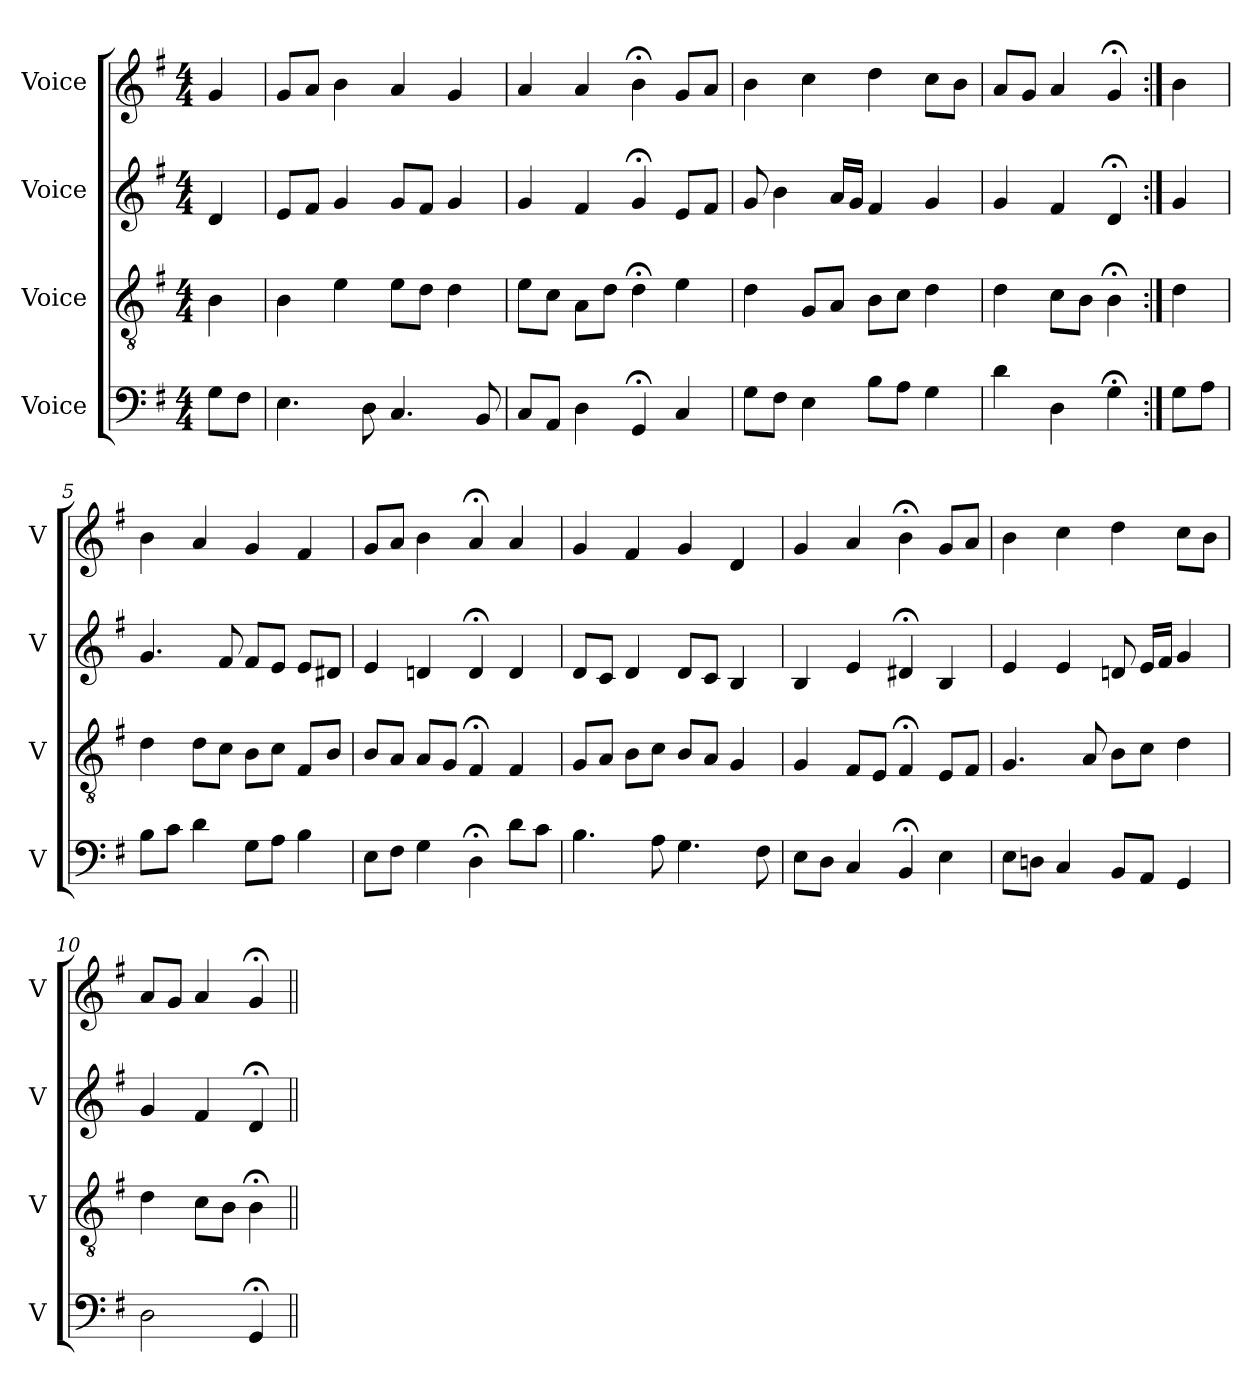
**kern	**kern	**kern	**kern
*part4	*part3	*part2	*part1
*staff4	*staff3	*staff2	*staff1
*I"Voice	*I"Voice	*I"Voice	*I"Voice
*I'V	*I'V	*I'V	*I'V
*clefF4	*clefGv2	*clefG2	*clefG2
*k[f#]	*k[f#]	*k[f#]	*k[f#]
*M4/4	*M4/4	*M4/4	*M4/4
=	=	=	=
8G\L	4B\	4d/	4g/
8F#\J	.	.	.
=1	=1	=1	=1
4.E\	4B\	8e/L	8g/L
.	.	8f#/J	8a/J
.	4e\	4g/	4b\
8D\	.	.	.
4.C/	8e\L	8g/L	4a/
.	8d\J	8f#/J	.
.	4d\	4g/	4g/
8BB/	.	.	.
=2	=2	=2	=2
8C/L	8e\L	4g/	4a/
8AA/J	8c\J	.	.
4D\	8A\L	4f#/	4a/
.	8d\J	.	.
4GG;</	4d;<\	4g;</	4b;<\
4C/	4e\	8e/L	8g/L
.	.	8f#/J	8a/J
=3	=3	=3	=3
8G\L	4d\	8g/	4b\
8F#\J	.	4b\	.
4E\	8G/L	.	4cc\
.	8A/J	16a/LL	.
.	.	16g/JJ	.
8B\L	8B\L	4f#/	4dd\
8A\J	8c\J	.	.
4G\	4d\	4g/	8cc\L
.	.	.	8b\J
=4	=4	=4	=4
4d\	4d\	4g/	8a/L
.	.	.	8g/J
4D\	8c\L	4f#/	4a/
.	8B\J	.	.
4G;<\	4B;<\	4d;</	4g;</
=4X1:|!	=4X1:|!	=4X1:|!	=4X1:|!
8G\L	4d\	4g/	4b\
8A\J	.	.	.
!!LO:LB:g=z
=5	=5	=5	=5
8B\L	4d\	4.g/	4b\
8c\J	.	.	.
4d\	8d\L	.	4a/
.	8c\J	8f#/	.
8G\L	8B\L	8f#/L	4g/
8A\J	8c\J	8e/J	.
4B\	8F#/L	8e/L	4f#/
.	8B/J	8d#X/J	.
=6	=6	=6	=6
8E\L	8B/L	4e/	8g/L
8F#\J	8A/J	.	8a/J
4G\	8A/L	4dn/	4b\
.	8G/J	.	.
4D;<\	4F#;</	4d;</	4a;</
8d\L	4F#/	4d/	4a/
8c\J	.	.	.
=7	=7	=7	=7
4.B\	8G/L	8d/L	4g/
.	8A/J	8c/J	.
.	8B\L	4d/	4f#/
8A\	8c\J	.	.
4.G\	8B/L	8d/L	4g/
.	8A/J	8c/J	.
.	4G/	4B/	4d/
8F#\	.	.	.
=8	=8	=8	=8
8E\L	4G/	4B/	4g/
8D\J	.	.	.
4C/	8F#/L	4e/	4a/
.	8E/J	.	.
4BB;</	4F#;</	4d#X;</	4b;<\
4E\	8E/L	4B/	8g/L
.	8F#/J	.	8a/J
=9	=9	=9	=9
8E\L	4.G/	4e/	4b\
8Dn\J	.	.	.
4C/	.	4e/	4cc\
.	8A/	.	.
8BB/L	8B\L	8dn/	4dd\
8AA/J	8c\J	16e/LL	.
.	.	16f#/JJ	.
4GG/	4d\	4g/	8cc\L
.	.	.	8b\J
!!LO:LB:g=z
=10	=10	=10	=10
2D\	4d\	4g/	8a/L
.	.	.	8g/J
.	8c\L	4f#/	4a/
.	8B\J	.	.
4GG;</	4B;<\	4d;</	4g;</
=||	=||	=||	=||
*-	*-	*-	*-
